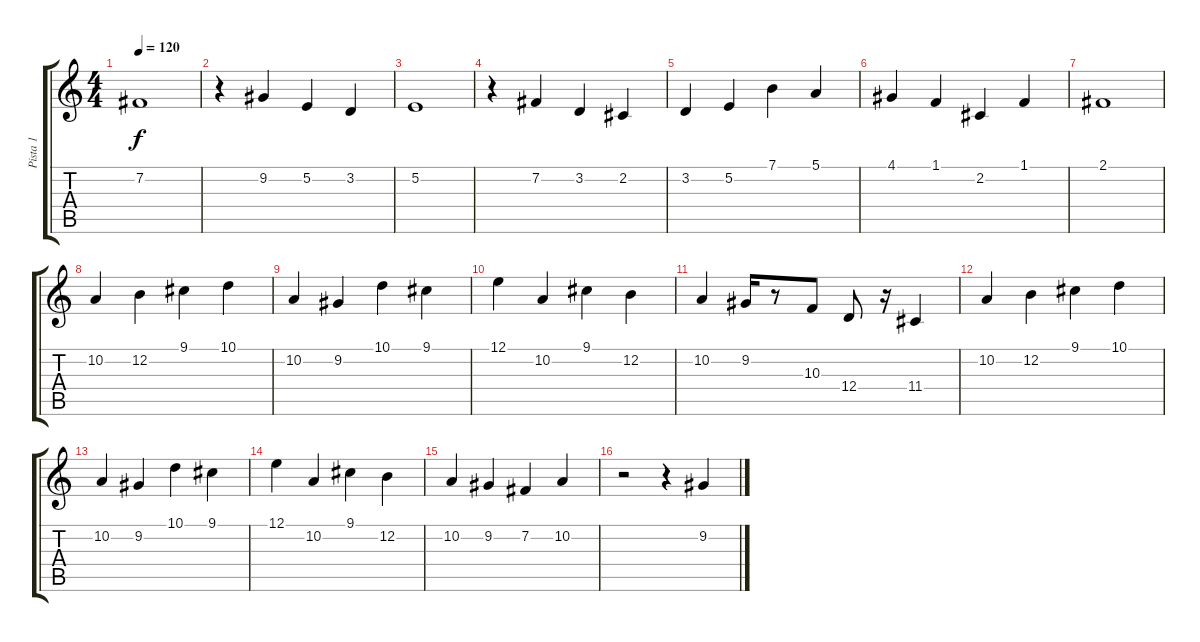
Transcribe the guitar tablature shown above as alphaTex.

\track ("Pista 1" "Pista 1") {instrument electricgrandpiano}
\staff {score tabs}
\tuning (E4 B3 G3 D3 A2 E2) {hide}
\ts (4 4)
\tempo 120
\clef g2
\ks c
7.2.1{dy f} |
r.4 9.2.4 5.2.4 3.2.4 |
5.2.1 |
r.4 7.2.4 3.2.4 2.2.4 |
3.2.4 5.2.4 7.1.4 5.1.4 |
4.1.4 1.1.4 2.2.4 1.1.4 |
2.1.1 |
10.2.4 12.2.4 9.1.4 10.1.4 |
10.2.4 9.2.4 10.1.4 9.1.4 |
12.1.4 10.2.4 9.1.4 12.2.4 |
10.2.4 9.2.16 r.8 10.3.8 12.4.8 r.16 11.4.4 |
10.2.4 12.2.4 9.1.4 10.1.4 |
10.2.4 9.2.4 10.1.4 9.1.4 |
12.1.4 10.2.4 9.1.4 12.2.4 |
10.2.4 9.2.4 7.2.4 10.2.4 |
r.2 r.4 9.2.4
